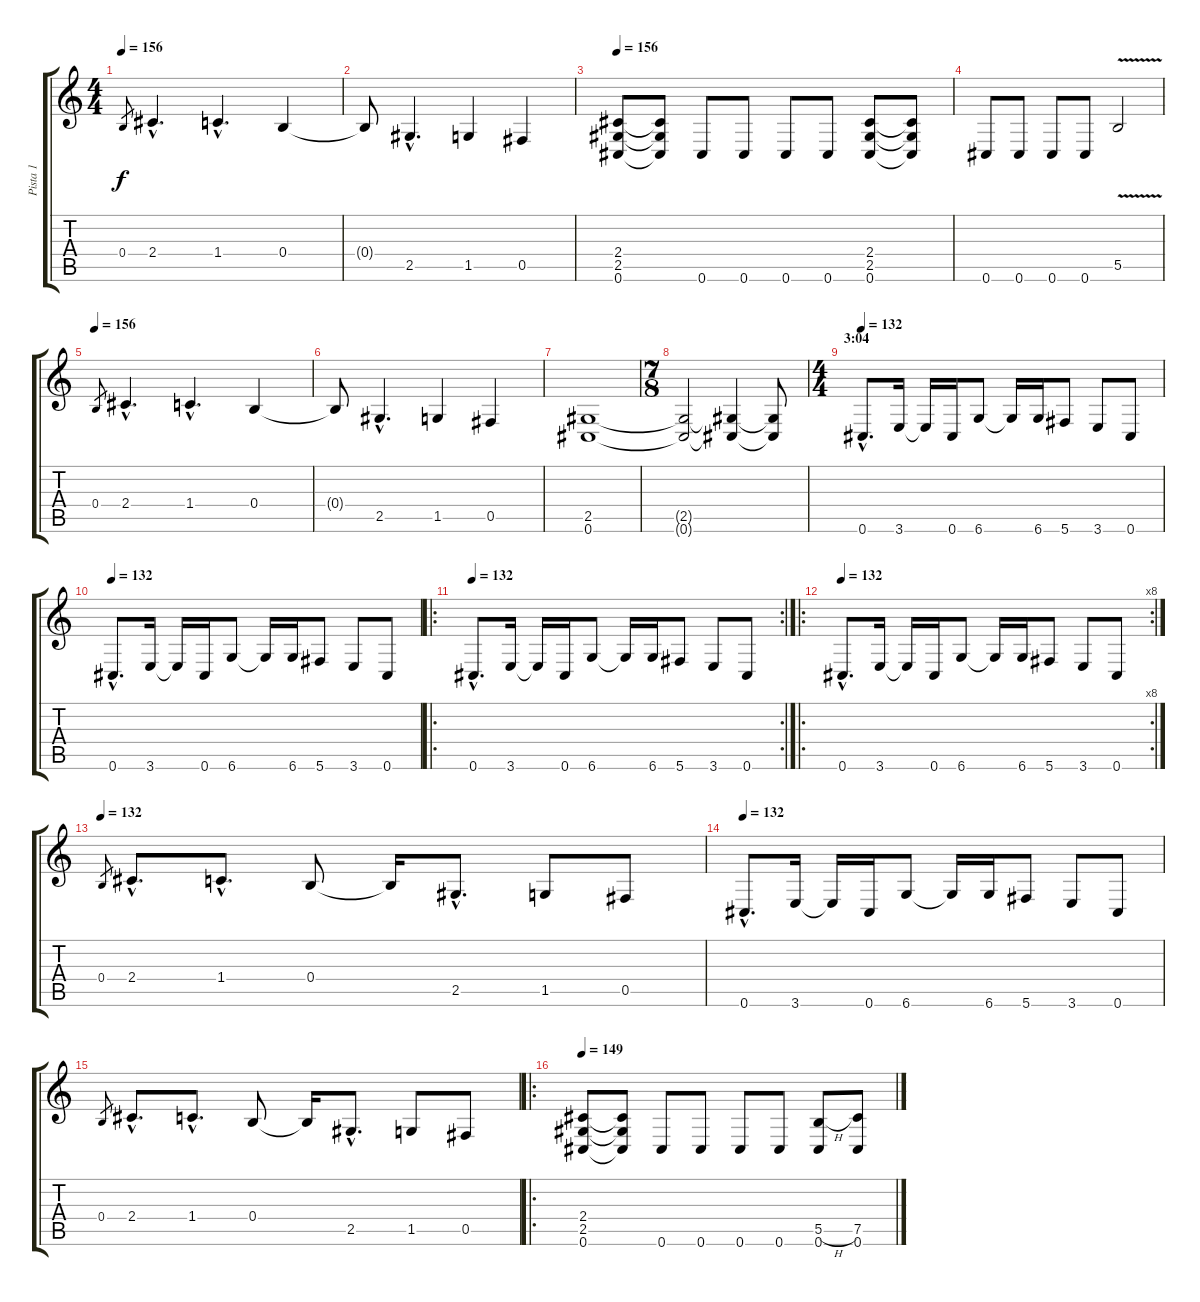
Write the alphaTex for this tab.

\track ("Pista 1" "Pista 1") {instrument overdrivenguitar}
\staff {score tabs}
\tuning (Db4 Ab3 E3 B2 Gb2 Db2) {hide}
\ts (4 4)
\tempo 156
\clef g2
\ks c
0.4.8{gr dy f} 2.4{hac}.4{d} 1.4{hac}.4{d} 0.4.4 |
0.4{t}.8 2.5{hac}.4{d} 1.5.4 0.5.4 |
\tempo 156
(2.4 2.5 0.6).8 (2.4{t} 2.5{t} 0.6{t}).8 0.6.8 0.6.8 0.6.8 0.6.8 (2.4 2.5 0.6).8 (2.4{t} 2.5{t} 0.6{t}).8 |
0.6.8 0.6.8 0.6.8 0.6.8 5.5{v}.2 |
\tempo 156
0.4.8{gr} 2.4{hac}.4{d} 1.4{hac}.4{d} 0.4.4 |
0.4{t}.8 2.5{hac}.4{d} 1.5.4 0.5.4 |
(2.5 0.6).1 |
\ts (7 8)
(2.5{t} 0.6{t}).2 (2.5{t} 0.6{t}).4 (2.5{t} 0.6{t}).8 |
\ts (4 4)
\section ("" "3:04")
\tempo 132
0.6{hac}.8{d} 3.6.16 3.6{t}.16 0.6.16 6.6.8 6.6{t}.16 6.6.16 5.6.8 3.6.8 0.6.8 |
\tempo 132
0.6{hac}.8{d} 3.6.16 3.6{t}.16 0.6.16 6.6.8 6.6{t}.16 6.6.16 5.6.8 3.6.8 0.6.8 |
\ro
\rc 2
\tempo 132
0.6{hac}.8{d} 3.6.16 3.6{t}.16 0.6.16 6.6.8 6.6{t}.16 6.6.16 5.6.8 3.6.8 0.6.8 |
\ro
\rc 8
\tempo 132
0.6{hac}.8{d} 3.6.16 3.6{t}.16 0.6.16 6.6.8 6.6{t}.16 6.6.16 5.6.8 3.6.8 0.6.8 |
\tempo 132
0.4.8{gr} 2.4{hac}.8{d} 1.4{hac}.8{d} 0.4.8 0.4{t}.16 2.5{hac}.8{d} 1.5.8 0.5.8 |
\tempo 132
0.6{hac}.8{d} 3.6.16 3.6{t}.16 0.6.16 6.6.8 6.6{t}.16 6.6.16 5.6.8 3.6.8 0.6.8 |
0.4.8{gr} 2.4{hac}.8{d} 1.4{hac}.8{d} 0.4.8 0.4{t}.16 2.5{hac}.8{d} 1.5.8 0.5.8 |
\ro
\tempo 149
(2.4 2.5 0.6).8 (2.4{t} 2.5{t} 0.6{t}).8 0.6.8 0.6.8 0.6.8 0.6.8 (5.5{h} 0.6).8 (7.5 0.6).8
